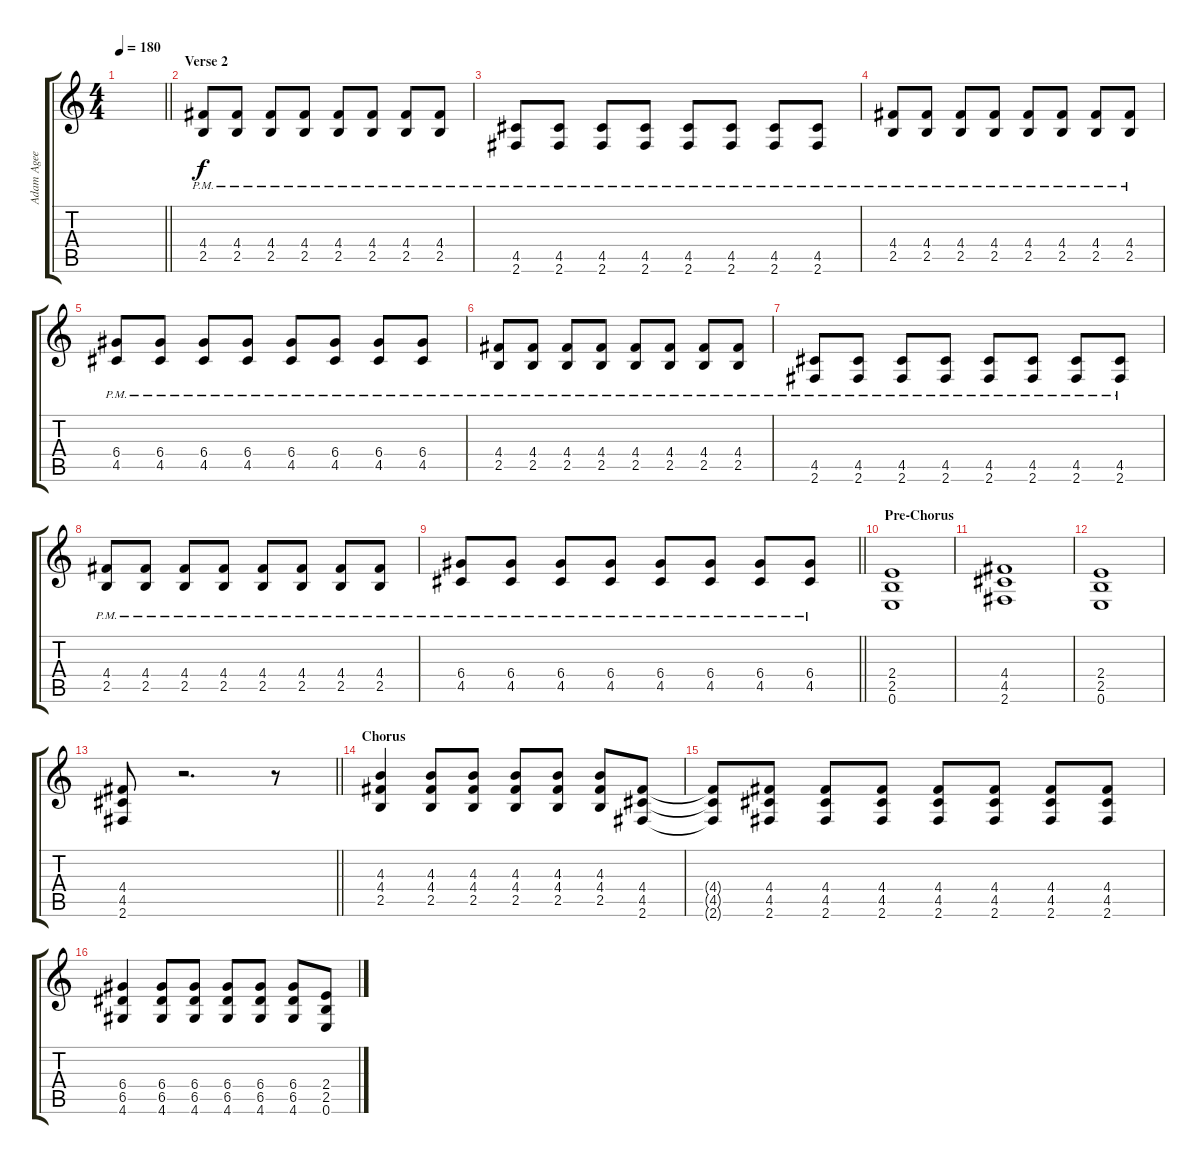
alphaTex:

\track ("Adam Agee" "Adam Agee") {instrument distortionguitar}
\staff {score tabs}
\tuning (E4 B3 G3 D3 A2 E2) {hide}
\ts (4 4)
\tempo 180
\clef g2
\barLineRight lightlight
\ks c
|
\section ("" "Verse 2")
(4.4{pm} 2.5{pm}).8 (4.4{pm} 2.5{pm}).8 (4.4{pm} 2.5{pm}).8 (4.4{pm} 2.5{pm}).8 (4.4{pm} 2.5{pm}).8 (4.4{pm} 2.5{pm}).8 (4.4{pm} 2.5{pm}).8 (4.4{pm} 2.5{pm}).8 |
(4.5{pm} 2.6{pm}).8 (4.5{pm} 2.6{pm}).8 (4.5{pm} 2.6{pm}).8 (4.5{pm} 2.6{pm}).8 (4.5{pm} 2.6{pm}).8 (4.5{pm} 2.6{pm}).8 (4.5{pm} 2.6{pm}).8 (4.5{pm} 2.6{pm}).8 |
(4.4{pm} 2.5{pm}).8 (4.4{pm} 2.5{pm}).8 (4.4{pm} 2.5{pm}).8 (4.4{pm} 2.5{pm}).8 (4.4{pm} 2.5{pm}).8 (4.4{pm} 2.5{pm}).8 (4.4{pm} 2.5{pm}).8 (4.4{pm} 2.5{pm}).8 |
(6.4{pm} 4.5{pm}).8 (6.4{pm} 4.5{pm}).8 (6.4{pm} 4.5{pm}).8 (6.4{pm} 4.5{pm}).8 (6.4{pm} 4.5{pm}).8 (6.4{pm} 4.5{pm}).8 (6.4{pm} 4.5{pm}).8 (6.4{pm} 4.5{pm}).8 |
(4.4{pm} 2.5{pm}).8 (4.4{pm} 2.5{pm}).8 (4.4{pm} 2.5{pm}).8 (4.4{pm} 2.5{pm}).8 (4.4{pm} 2.5{pm}).8 (4.4{pm} 2.5{pm}).8 (4.4{pm} 2.5{pm}).8 (4.4{pm} 2.5{pm}).8 |
(4.5{pm} 2.6{pm}).8 (4.5{pm} 2.6{pm}).8 (4.5{pm} 2.6{pm}).8 (4.5{pm} 2.6{pm}).8 (4.5{pm} 2.6{pm}).8 (4.5{pm} 2.6{pm}).8 (4.5{pm} 2.6{pm}).8 (4.5{pm} 2.6{pm}).8 |
(4.4{pm} 2.5{pm}).8 (4.4{pm} 2.5{pm}).8 (4.4{pm} 2.5{pm}).8 (4.4{pm} 2.5{pm}).8 (4.4{pm} 2.5{pm}).8 (4.4{pm} 2.5{pm}).8 (4.4{pm} 2.5{pm}).8 (4.4{pm} 2.5{pm}).8 |
\barLineRight lightlight
(6.4{pm} 4.5{pm}).8 (6.4{pm} 4.5{pm}).8 (6.4{pm} 4.5{pm}).8 (6.4{pm} 4.5{pm}).8 (6.4{pm} 4.5{pm}).8 (6.4{pm} 4.5{pm}).8 (6.4{pm} 4.5{pm}).8 (6.4{pm} 4.5{pm}).8 |
\section ("" "Pre-Chorus")
(2.4 2.5 0.6).1 |
(4.4 4.5 2.6).1 |
(2.4 2.5 0.6).1 |
\barLineRight lightlight
(4.4 4.5 2.6).8 r.2{d} r.8 |
\section ("" "Chorus")
(4.3 4.4 2.5).4 (4.3 4.4 2.5).8 (4.3 4.4 2.5).8 (4.3 4.4 2.5).8 (4.3 4.4 2.5).8 (4.3 4.4 2.5).8 (4.4 4.5 2.6).8 |
(4.4{t} 4.5{t} 2.6{t}).8 (4.4 4.5 2.6).8 (4.4 4.5 2.6).8 (4.4 4.5 2.6).8 (4.4 4.5 2.6).8 (4.4 4.5 2.6).8 (4.4 4.5 2.6).8 (4.4 4.5 2.6).8 |
(6.4 6.5 4.6).4 (6.4 6.5 4.6).8 (6.4 6.5 4.6).8 (6.4 6.5 4.6).8 (6.4 6.5 4.6).8 (6.4 6.5 4.6).8 (2.4 2.5 0.6).8
